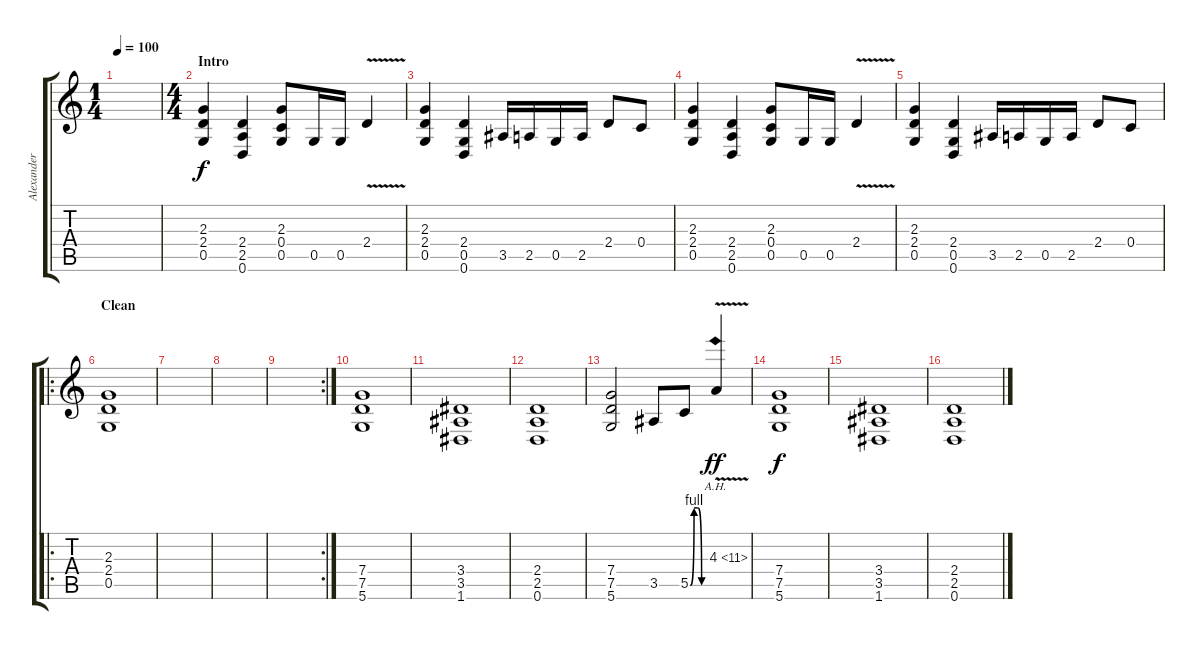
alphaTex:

\track ("Alexander" "Alexander") {instrument distortionguitar}
\staff {score tabs}
\tuning (D4 A3 F3 C3 G2 D2) {hide}
\ts (1 4)
\tempo 100
\clef g2
\ks c
|
\ts (4 4)
\section ("" "Intro")
(2.3 2.4 0.5).4 (2.4 2.5 0.6).4 (2.3 0.4 0.5).8 0.5.16 0.5.16 2.4{v}.4 |
(2.3 2.4 0.5).4 (2.4 0.5 0.6).4 3.5.16 2.5.16 0.5.16 2.5.16 2.4.8 0.4.8 |
(2.3 2.4 0.5).4 (2.4 2.5 0.6).4 (2.3 0.4 0.5).8 0.5.16 0.5.16 2.4{v}.4 |
(2.3 2.4 0.5).4 (2.4 0.5 0.6).4 3.5.16 2.5.16 0.5.16 2.5.16 2.4.8 0.4.8 |
\ro
\section ("" "Clean")
(2.3 2.4 0.5).1 |
|
|
\rc 2
|
(7.4 7.5 5.6).1 |
(3.4 3.5 1.6).1 |
(2.4 2.5 0.6).1 |
(7.4 7.5 5.6).2 3.5.8 5.5{be (custom 0 0 15 4 30 4 45 0 60 0)}.8 4.3{ah 7 v}.4{dy ff} |
(7.4 7.5 5.6).1{dy f} |
(3.4 3.5 1.6).1 |
(2.4 2.5 0.6).1
